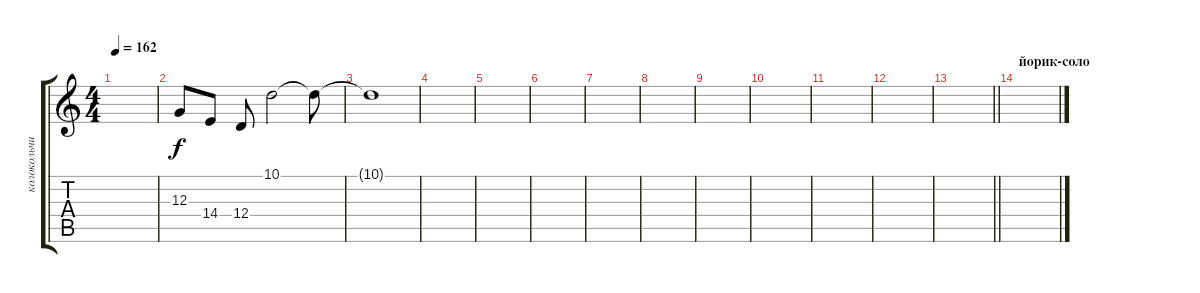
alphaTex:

\track ("колокольчики" "колокольчи") {instrument vibraphone}
\staff {score tabs}
\tuning (E4 B3 G3 D3 A2 E2) {hide}
\ts (4 4)
\tempo 162
\clef g2
\ks c
|
12.3.8 14.4.8 12.4.8 10.1.2 10.1{t}.8 |
10.1{t}.1 |
|
|
|
|
|
|
|
|
|
\barLineRight lightlight
|
\section ("" "йорик-соло")
